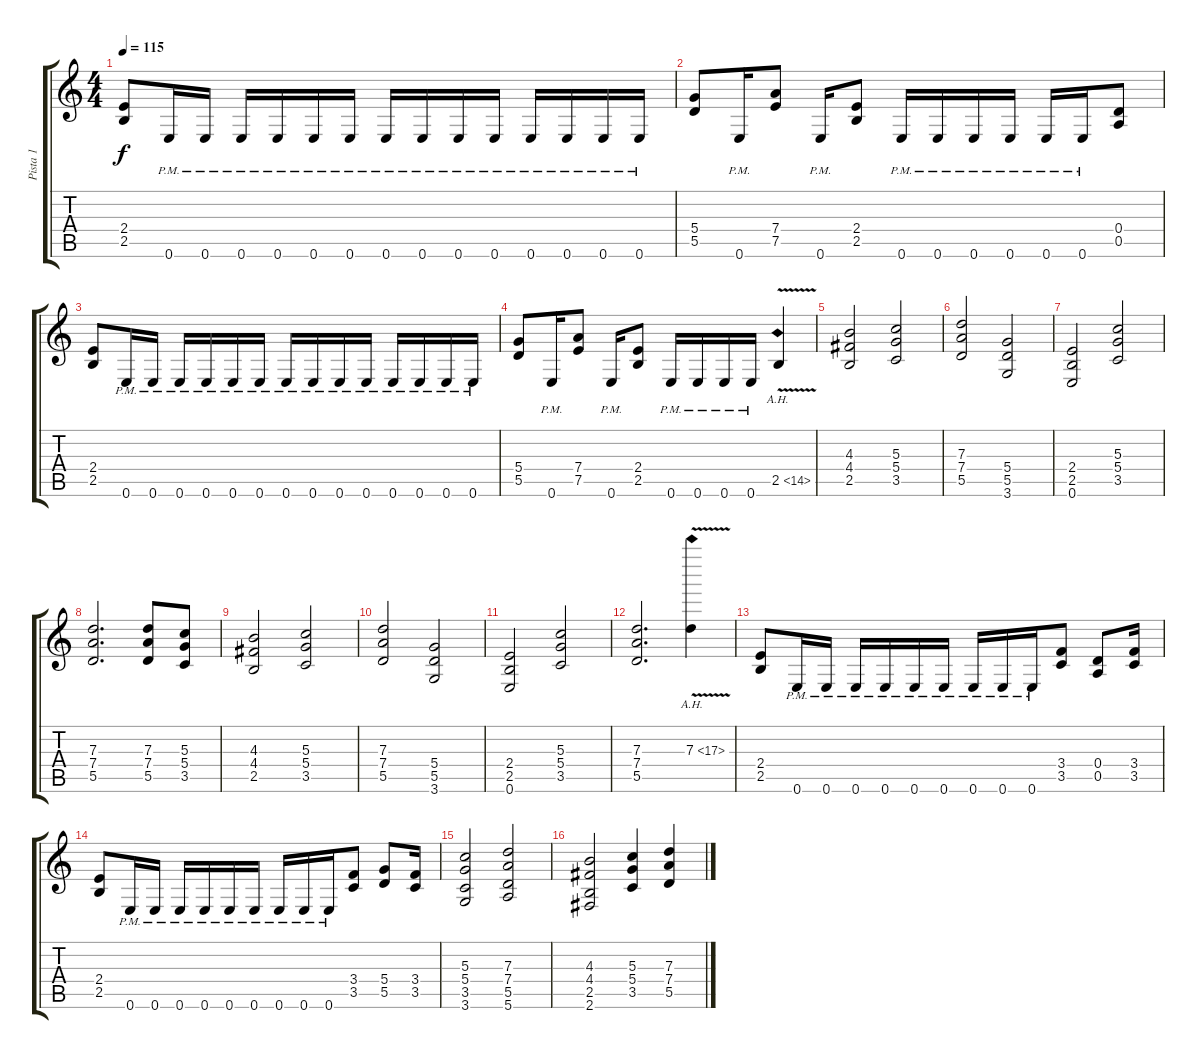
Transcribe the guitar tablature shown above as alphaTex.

\track ("Pista 1" "Pista 1") {instrument distortionguitar}
\staff {score tabs}
\tuning (E4 B3 G3 D3 A2 E2) {hide}
\ts (4 4)
\tempo 115
\clef g2
\ks c
(2.4 2.5).8{dy f} 0.6{pm}.16 0.6{pm}.16 0.6{pm}.16 0.6{pm}.16 0.6{pm}.16 0.6{pm}.16 0.6{pm}.16 0.6{pm}.16 0.6{pm}.16 0.6{pm}.16 0.6{pm}.16 0.6{pm}.16 0.6{pm}.16 0.6{pm}.16 |
(5.4 5.5).8 0.6{pm}.16 (7.4 7.5).8 0.6{pm}.16 (2.4 2.5).8 0.6{pm}.16 0.6{pm}.16 0.6{pm}.16 0.6{pm}.16 0.6{pm}.16 0.6{pm}.16 (0.4 0.5).8 |
(2.4 2.5).8 0.6{pm}.16 0.6{pm}.16 0.6{pm}.16 0.6{pm}.16 0.6{pm}.16 0.6{pm}.16 0.6{pm}.16 0.6{pm}.16 0.6{pm}.16 0.6{pm}.16 0.6{pm}.16 0.6{pm}.16 0.6{pm}.16 0.6{pm}.16 |
(5.4 5.5).8 0.6{pm}.16 (7.4 7.5).8 0.6{pm}.16 (2.4 2.5).8 0.6{pm}.16 0.6{pm}.16 0.6{pm}.16 0.6{pm}.16 2.5{ah 12 v}.4 |
(4.3 4.4 2.5).2 (5.3 5.4 3.5).2 |
(7.3 7.4 5.5).2 (5.4 5.5 3.6).2 |
(2.4 2.5 0.6).2 (5.3 5.4 3.5).2 |
(7.3 7.4 5.5).2{d} (7.3 7.4 5.5).8 (5.3 5.4 3.5).8 |
(4.3 4.4 2.5).2 (5.3 5.4 3.5).2 |
(7.3 7.4 5.5).2 (5.4 5.5 3.6).2 |
(2.4 2.5 0.6).2 (5.3 5.4 3.5).2 |
(7.3 7.4 5.5).2{d} 7.3{ah 10 v}.4 |
(2.4 2.5).8 0.6{pm}.16 0.6{pm}.16 0.6{pm}.16 0.6{pm}.16 0.6{pm}.16 0.6{pm}.16 0.6{pm}.16 0.6{pm}.16 0.6{pm}.16 (3.4 3.5).8 (0.4 0.5).8 (3.4 3.5).16 |
(2.4 2.5).8 0.6{pm}.16 0.6{pm}.16 0.6{pm}.16 0.6{pm}.16 0.6{pm}.16 0.6{pm}.16 0.6{pm}.16 0.6{pm}.16 0.6{pm}.16 (3.4 3.5).8 (5.4 5.5).8 (3.4 3.5).16 |
(5.3 5.4 3.5 3.6).2 (7.3 7.4 5.5 5.6).2 |
(4.3 4.4 2.5 2.6).2 (5.3 5.4 3.5).4 (7.3 7.4 5.5).4
